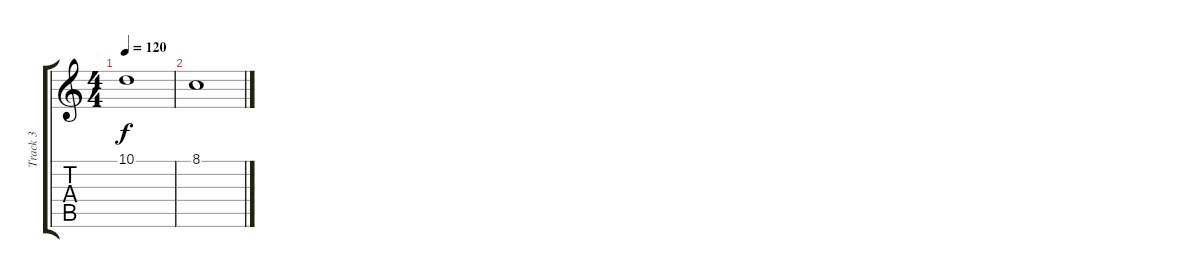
\track ("Track 3" "Track 3") {instrument viola}
\staff {score tabs}
\tuning (E4 B3 G3 D3 A2 E2) {hide}
\ts (4 4)
\tempo 120
\clef g2
\ks c
10.1.1{dy f instrument viola} |
8.1.1
